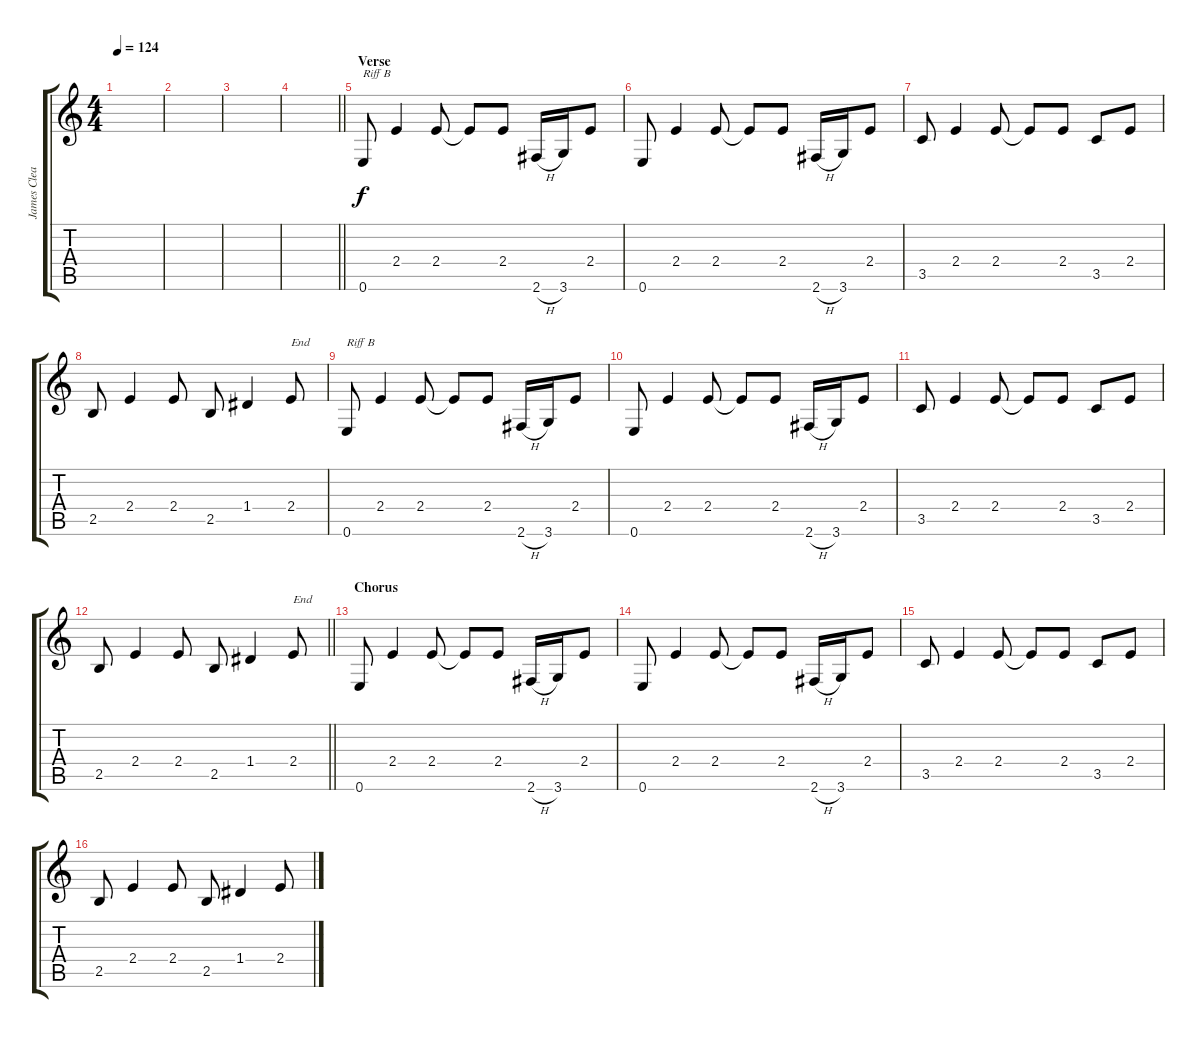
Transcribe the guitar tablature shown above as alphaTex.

\track ("James Clean" "James Clea") {instrument electricguitarclean}
\staff {score tabs}
\tuning (E4 B3 G3 D3 A2 E2) {hide}
\ts (4 4)
\tempo 124
\clef g2
\ks c
|
|
|
\barLineRight lightlight
|
\section ("" "Verse")
0.6.8{txt "Riff B"} 2.4.4 2.4.8 2.4{t}.8 2.4.8 2.6{h}.16 3.6.16 2.4.8 |
0.6.8 2.4.4 2.4.8 2.4{t}.8 2.4.8 2.6{h}.16 3.6.16 2.4.8 |
3.5.8 2.4.4 2.4.8 2.4{t}.8 2.4.8 3.5.8 2.4.8 |
2.5.8 2.4.4 2.4.8 2.5.8 1.4.4 2.4.8{txt "End"} |
0.6.8{txt "Riff B"} 2.4.4 2.4.8 2.4{t}.8 2.4.8 2.6{h}.16 3.6.16 2.4.8 |
0.6.8 2.4.4 2.4.8 2.4{t}.8 2.4.8 2.6{h}.16 3.6.16 2.4.8 |
3.5.8 2.4.4 2.4.8 2.4{t}.8 2.4.8 3.5.8 2.4.8 |
\barLineRight lightlight
2.5.8 2.4.4 2.4.8 2.5.8 1.4.4 2.4.8{txt "End"} |
\section ("" "Chorus")
0.6.8 2.4.4 2.4.8 2.4{t}.8 2.4.8 2.6{h}.16 3.6.16 2.4.8 |
0.6.8 2.4.4 2.4.8 2.4{t}.8 2.4.8 2.6{h}.16 3.6.16 2.4.8 |
3.5.8 2.4.4 2.4.8 2.4{t}.8 2.4.8 3.5.8 2.4.8 |
2.5.8 2.4.4 2.4.8 2.5.8 1.4.4 2.4.8
